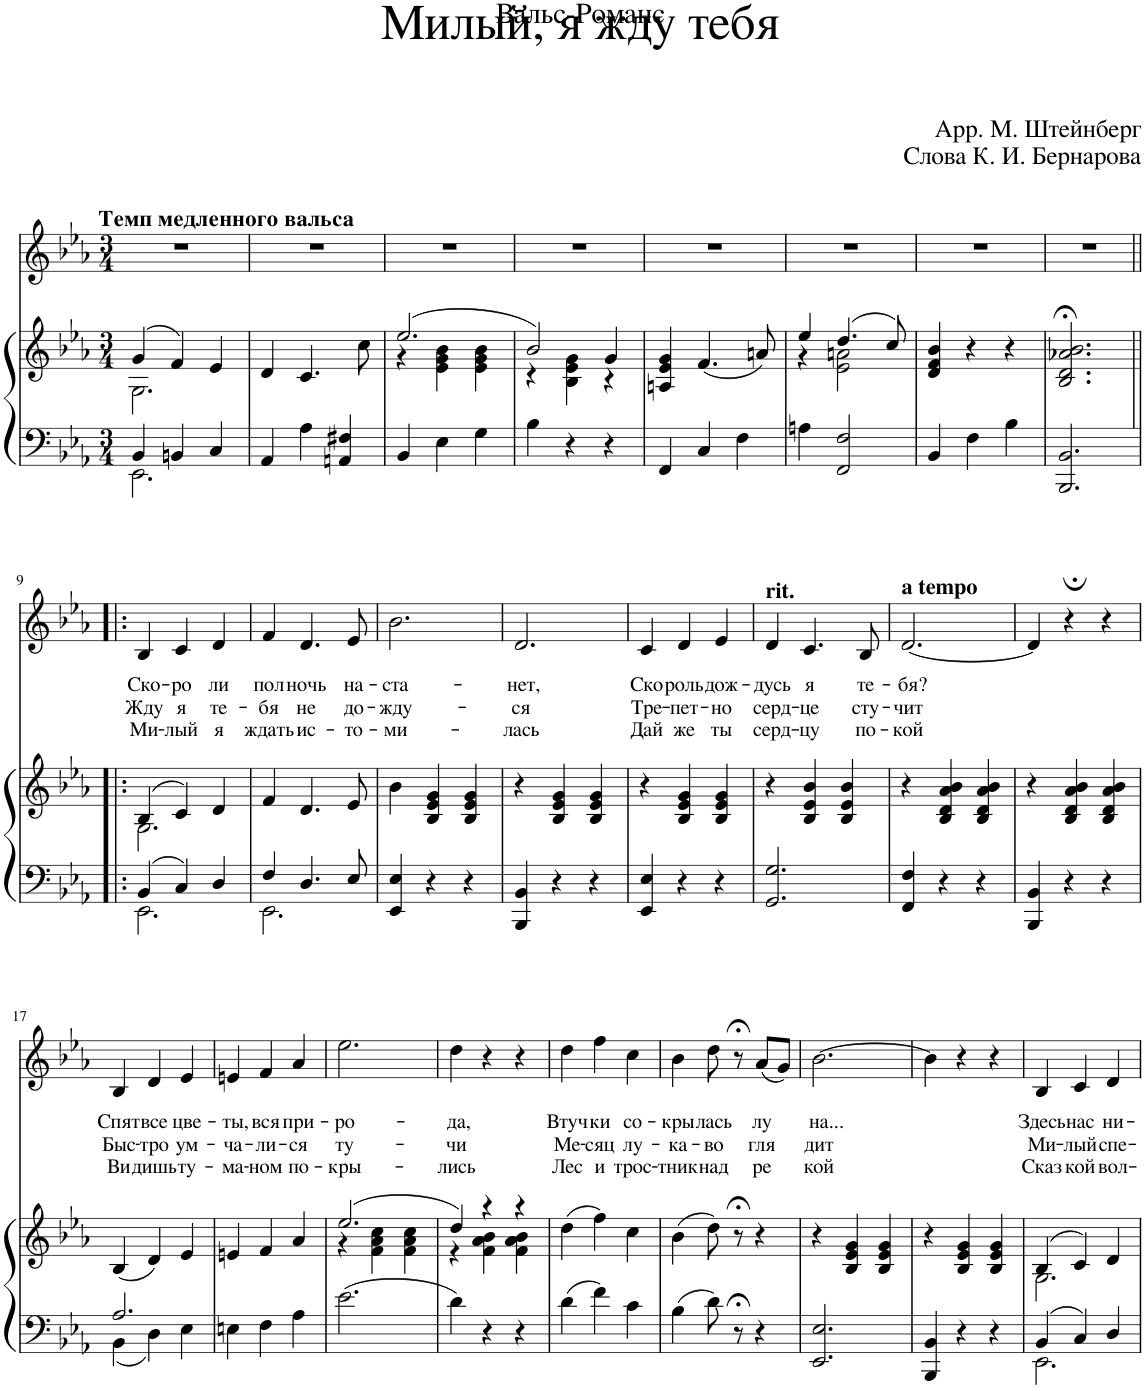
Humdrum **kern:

**kern	**kern	**kern	**text	**text	**text	**text
*part2	*part2	*part1	*part1	*part1	*part1	*part1
*staff3	*staff2	*staff1	*staff1	*staff1	*staff1	*staff1
*I"Piano	*	*I"Voice	*	*	*	*
*I'Pno	*	*	*	*	*	*
*clefF4	*clefG2	*clefG2	*	*	*	*
*k[b-e-a-]	*k[b-e-a-]	*k[b-e-a-]	*	*	*	*
*M3/4	*M3/4	*M3/4	*	*	*	*
=1	=1	=1	=1	=1	=1	=1
*^	*^	*	*	*	*	*
!	!	!	!	!LO:TX:a:B:t=Темп медленного вальса	!	!	!	!
4BB-/	2.EE-\	(4g/	2.G\	2.r	.	.	.	.
4BBn/	.	4f/)	.	.	.	.	.	.
4C/	.	4e-/	.	.	.	.	.	.
*v	*v	*	*	*	*	*	*	*
*	*v	*v	*	*	*	*	*
=2	=2	=2	=2	=2	=2	=2
4AA-/	4d/	2.r	.	.	.	.
4A-\	4.c/	.	.	.	.	.
4AAn/ 4F#X/	.	.	.	.	.	.
.	8cc\	.	.	.	.	.
=3	=3	=3	=3	=3	=3	=3
*	*^	*	*	*	*	*
4BB-/	(2.ee-/	4r	2.r	.	.	.	.
4E-\	.	4e-\ 4g\ 4b-\	.	.	.	.	.
4G\	.	4e-\ 4g\ 4b-\	.	.	.	.	.
=4	=4	=4	=4	=4	=4	=4	=4
4B-\	2b-/)	4r	2.r	.	.	.	.
4r	.	4B-\ 4e-\ 4g\	.	.	.	.	.
4r	4g/	4r	.	.	.	.	.
*	*v	*v	*	*	*	*	*
=5	=5	=5	=5	=5	=5	=5
4FF/	4An/ 4e-/ 4g/	2.r	.	.	.	.
4C/	(4.f/	.	.	.	.	.
4F\	.	.	.	.	.	.
.	8an/)	.	.	.	.	.
=6	=6	=6	=6	=6	=6	=6
*	*^	*	*	*	*	*
4An\	4ee-/	4r	2.r	.	.	.	.
2FF/ 2F/	(4.dd/	2e-\ 2an\	.	.	.	.	.
.	8cc/)	.	.	.	.	.	.
*	*v	*v	*	*	*	*	*
=7	=7	=7	=7	=7	=7	=7
4BB-/	4d/ 4f/ 4b-/	2.r	.	.	.	.
4F\	4r	.	.	.	.	.
4B-\	4r	.	.	.	.	.
=8	=8	=8	=8	=8	=8	=8
2.BBB-/; 2.BB-/;	2.B-/;< 2.d/;< 2.a-X/;< 2.b-/;<	2.r	.	.	.	.
!!LO:LB:g=z
=9!|:	=9!|:	=9!|:	=9!|:	=9!|:	=9!|:	=9!|:
*^	*^	*	*	*	*	*
!	!	!	!	!	!	!LO:LY:b	!LO:LY:b	!LO:LY:b
4BB-/	2.EE-\	(4B-/	2.G\	4B-/	.	Ско-	Жду	Ми-
!	!	!	!	!	!	!LO:LY:b	!LO:LY:b	!LO:LY:b
4C/	.	4c/)	.	4c/	.	-ро	я	-лый
!	!	!	!	!	!	!LO:LY:b	!LO:LY:b	!LO:LY:b
4D/	.	4d/	.	4d/	.	ли	те-	я
*	*	*v	*v	*	*	*	*	*
=10	=10	=10	=10	=10	=10	=10	=10
!	!	!	!	!	!LO:LY:b	!LO:LY:b	!LO:LY:b
4F/	2.EE-\	4f/	4f/	.	пол-	-бя	ждать
!	!	!	!	!	!LO:LY:b	!LO:LY:b	!LO:LY:b
4.D/	.	4.d/	4.d/	.	-ночь	не	ис-
!	!	!	!	!	!LO:LY:b	!LO:LY:b	!LO:LY:b
8E-/	.	8e-/	8e-/	.	на-	до-	-то-
*v	*v	*	*	*	*	*	*
=11	=11	=11	=11	=11	=11	=11
!	!	!	!	!LO:LY:b	!LO:LY:b	!LO:LY:b
4EE-/ 4E-/	4b-\	2.b-\	.	-ста-	-жду-	-ми-
4r	4B-/ 4e-/ 4g/	.	.	.	.	.
4r	4B-/ 4e-/ 4g/	.	.	.	.	.
=12	=12	=12	=12	=12	=12	=12
!	!	!	!	!LO:LY:b	!LO:LY:b	!LO:LY:b
4BBB-/ 4BB-/	4r	2.d/	.	-нет,	-ся	-лась
4r	4B-/ 4e-/ 4g/	.	.	.	.	.
4r	4B-/ 4e-/ 4g/	.	.	.	.	.
=13	=13	=13	=13	=13	=13	=13
!	!	!	!	!LO:LY:b	!LO:LY:b	!LO:LY:b
4EE-/ 4E-/	4r	4c/	.	Ско-	Тре-	Дай
!	!	!	!	!LO:LY:b	!LO:LY:b	!LO:LY:b
4r	4B-/ 4e-/ 4g/	4d/	.	-роль	-пет-	же
!	!	!	!	!LO:LY:b	!LO:LY:b	!LO:LY:b
4r	4B-/ 4e-/ 4g/	4e-/	.	дож-	-но	ты
=14	=14	=14	=14	=14	=14	=14
!	!	!LO:TX:a:B:t=rit.	!	!	!	!
!	!	!	!	!LO:LY:b	!LO:LY:b	!LO:LY:b
2.GG/ 2.G/	4r	4d/	.	-дусь	серд-	серд-
!	!	!	!	!LO:LY:b	!LO:LY:b	!LO:LY:b
.	4B-/ 4e-/ 4b-/	4.c/	.	я	-це	-цу
.	4B-/ 4e-/ 4b-/	.	.	.	.	.
!	!	!	!	!LO:LY:b	!LO:LY:b	!LO:LY:b
.	.	8B-/	.	те-	сту-	по-
=15	=15	=15	=15	=15	=15	=15
!	!	!LO:TX:a:B:t=a tempo	!	!	!	!
!	!	!	!	!LO:LY:b	!LO:LY:b	!LO:LY:b
4FF/ 4F/	4r	[2.d/	.	-бя?	-чит	-кой
4r	4B-/ 4d/ 4a-/ 4b-/	.	.	.	.	.
4r	4B-/ 4d/ 4a-/ 4b-/	.	.	.	.	.
=16	=16	=16	=16	=16	=16	=16
4BBB-/ 4BB-/	4r	4d/]	.	.	.	.
4r	4B-/ 4d/ 4a-/ 4b-/	4r	.	.	.	.
4r	4B-/ 4d/ 4a-/ 4b-/	4r	.	.	.	.
!!LO:LB:g=z
=17	=17	=17	=17	=17	=17	=17
*^	*	*	*	*	*	*
!	!	!	!	!	!LO:LY:b	!LO:LY:b	!LO:LY:b
2.A-/	4BB-\	(4B-/	4B-/	.	Спят	Быс-	Ви-
!	!	!	!	!	!LO:LY:b	!LO:LY:b	!LO:LY:b
.	4D\	4d/)	4d/	.	все	-тро	-дишь
!	!	!	!	!	!LO:LY:b	!LO:LY:b	!LO:LY:b
.	4E-\	4e-/	4e-/	.	цве-	ум-	ту-
=18	=18	=18	=18	=18	=18	=18	=18
!	!	!	!	!	!LO:LY:b	!LO:LY:b	!LO:LY:b
*v	*v	*	*	*	*	*	*
4En\	4en/	4en/	.	-ты,	-ча-	-ма-
!	!	!	!	!LO:LY:b	!LO:LY:b	!LO:LY:b
4F\	4f/	4f/	.	вся	-ли-	-ном
!	!	!	!	!LO:LY:b	!LO:LY:b	!LO:LY:b
4A-\	4a-/	4a-/	.	при-	-ся	по-
=19	=19	=19	=19	=19	=19	=19
*	*^	*	*	*	*	*
!	!	!	!	!	!LO:LY:b	!LO:LY:b	!LO:LY:b
2.e-\	(2.ee-/	4r	2.ee-\	.	-ро-	ту-	-кры-
.	.	4f\ 4a-\ 4cc\	.	.	.	.	.
.	.	4f\ 4a-\ 4cc\	.	.	.	.	.
=20	=20	=20	=20	=20	=20	=20	=20
!	!	!	!	!	!LO:LY:b	!LO:LY:b	!LO:LY:b
4d\	4dd/)	4r	4dd\	.	-да,	-чи	-лись
4r	4r	4f\ 4a-\ 4b-\	4r	.	.	.	.
4r	4r	4f\ 4a-\ 4b-\	4r	.	.	.	.
=21	=21	=21	=21	=21	=21	=21	=21
!	!	!	!	!	!LO:LY:b	!LO:LY:b	!LO:LY:b
*	*v	*v	*	*	*	*	*
4d\	(4dd\	4dd\	.	Втуч-	Ме-	Лес
!	!	!	!	!LO:LY:b	!LO:LY:b	!LO:LY:b
4f\	4ff\)	4ff\	.	-ки	-сяц	и
!	!	!	!	!LO:LY:b	!LO:LY:b	!LO:LY:b
4c\	4cc\	4cc\	.	со-	лу-	трос-
=22	=22	=22	=22	=22	=22	=22
!	!	!	!	!LO:LY:b	!LO:LY:b	!LO:LY:b
4B-\	(4b-\	4b-\	.	-кры-	-ка-	-тник
!	!	!	!	!LO:LY:b	!LO:LY:b	!LO:LY:b
8d\	8dd\)	8dd\	.	-лась	-во	над
8r;<	8r;<	8r;<	.	.	.	.
!	!	!	!	!LO:LY:b	!LO:LY:b	!LO:LY:b
4r	4r	(8a-/L	.	лу	гля	ре
.	.	8g/J)	.	.	.	.
=23	=23	=23	=23	=23	=23	=23
!	!	!	!	!LO:LY:b	!LO:LY:b	!LO:LY:b
2.EE-/ 2.E-/	4r	[2.b-\	.	на...	дит	кой
.	4B-/ 4e-/ 4g/	.	.	.	.	.
.	4B-/ 4e-/ 4g/	.	.	.	.	.
=24	=24	=24	=24	=24	=24	=24
4BBB-/ 4BB-/	4r	4b-\]	.	.	.	.
4r	4B-/ 4e-/ 4g/	4r	.	.	.	.
4r	4B-/ 4e-/ 4g/	4r	.	.	.	.
=25	=25	=25	=25	=25	=25	=25
*^	*^	*	*	*	*	*
!	!	!	!	!	!	!LO:LY:b	!LO:LY:b	!LO:LY:b
4BB-/	2.EE-\	(4B-/	2.G\	4B-/	.	Здесь	Ми-	Сказ-
!	!	!	!	!	!	!LO:LY:b	!LO:LY:b	!LO:LY:b
4C/	.	4c/)	.	4c/	.	нас	-лый	-кой
!	!	!	!	!	!	!LO:LY:b	!LO:LY:b	!LO:LY:b
4D/	.	4d/	.	4d/	.	ни-	спе-	вол-
*v	*v	*	*	*	*	*	*	*
*	*v	*v	*	*	*	*	*
=	=	=	=	=	=	=
*-	*-	*-	*-	*-	*-	*-
